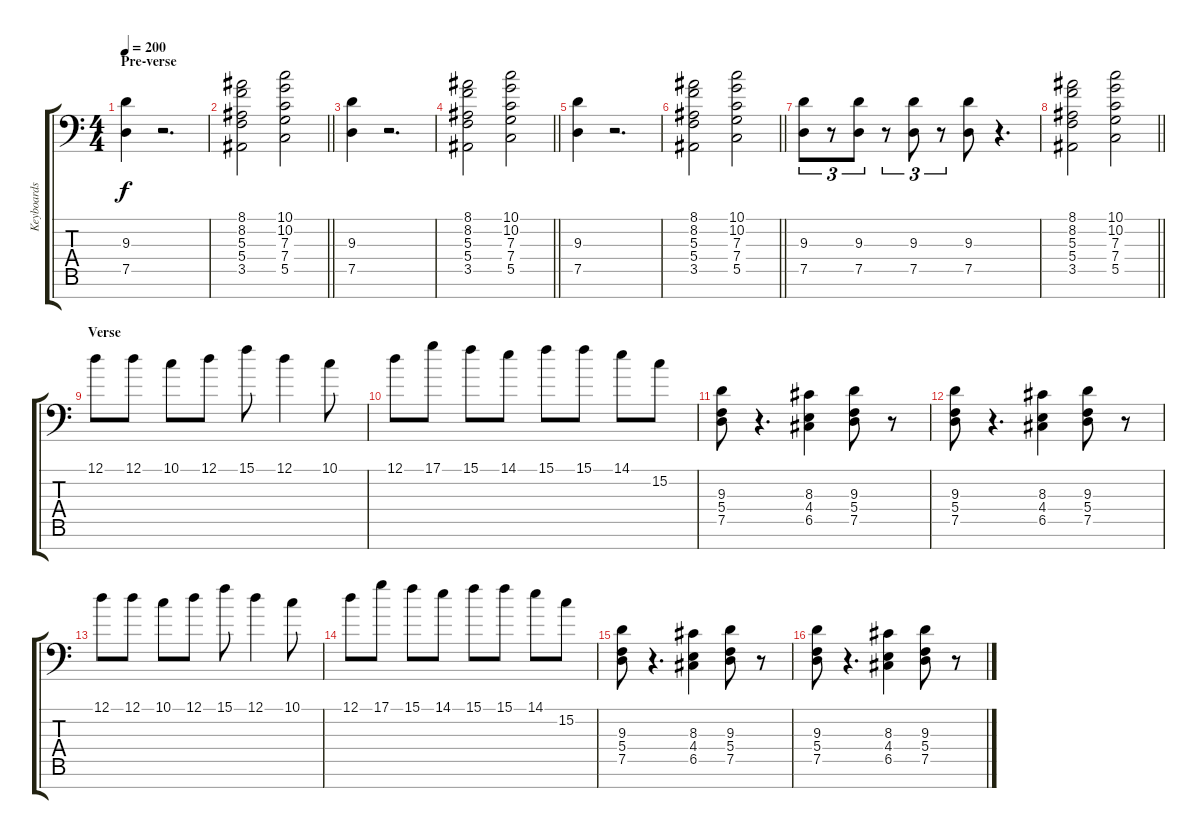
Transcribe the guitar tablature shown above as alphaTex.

\track ("Keyboards (lead)" "Keyboards ") {instrument churchorgan}
\staff {score tabs}
\tuning (D4 A3 F3 C3 G2 D2 A1) {hide}
\ts (4 4)
\section ("" "Pre-verse")
\tempo 200
\clef f4
\ks c
(9.3 7.5).4{dy f volume 10 balance 8 instrument stringensemble1} r.2{d} |
\barLineRight lightlight
(8.1 8.2 5.3 5.4 3.5).2 (10.1 10.2 7.3 7.4 5.5).2 |
(9.3 7.5).4 r.2{d} |
\barLineRight lightlight
(8.1 8.2 5.3 5.4 3.5).2 (10.1 10.2 7.3 7.4 5.5).2 |
(9.3 7.5).4 r.2{d} |
\barLineRight lightlight
(8.1 8.2 5.3 5.4 3.5).2 (10.1 10.2 7.3 7.4 5.5).2 |
(9.3 7.5).8{tu (3 2)} r.8{tu (3 2)} (9.3 7.5).8{tu (3 2)} r.8{tu (3 2)} (9.3 7.5).8{tu (3 2)} r.8{tu (3 2)} (9.3 7.5).8 r.4{d} |
\barLineRight lightlight
(8.1 8.2 5.3 5.4 3.5).2 (10.1 10.2 7.3 7.4 5.5).2 |
\section ("" "Verse")
12.1.8{volume 10 instrument stringensemble1} 12.1.8 10.1.8 12.1.8 15.1.8 12.1.4 10.1.8 |
12.1.8 17.1.8 15.1.8 14.1.8 15.1.8 15.1.8 14.1.8 15.2.8 |
(9.3 5.4 7.5).8 r.4{d} (8.3 4.4 6.5).4 (9.3 5.4 7.5).8 r.8 |
(9.3 5.4 7.5).8 r.4{d} (8.3 4.4 6.5).4 (9.3 5.4 7.5).8 r.8 |
12.1.8{volume 10 instrument stringensemble1} 12.1.8 10.1.8 12.1.8 15.1.8 12.1.4 10.1.8 |
12.1.8 17.1.8 15.1.8 14.1.8 15.1.8 15.1.8 14.1.8 15.2.8 |
(9.3 5.4 7.5).8 r.4{d} (8.3 4.4 6.5).4 (9.3 5.4 7.5).8 r.8 |
(9.3 5.4 7.5).8 r.4{d} (8.3 4.4 6.5).4 (9.3 5.4 7.5).8 r.8
